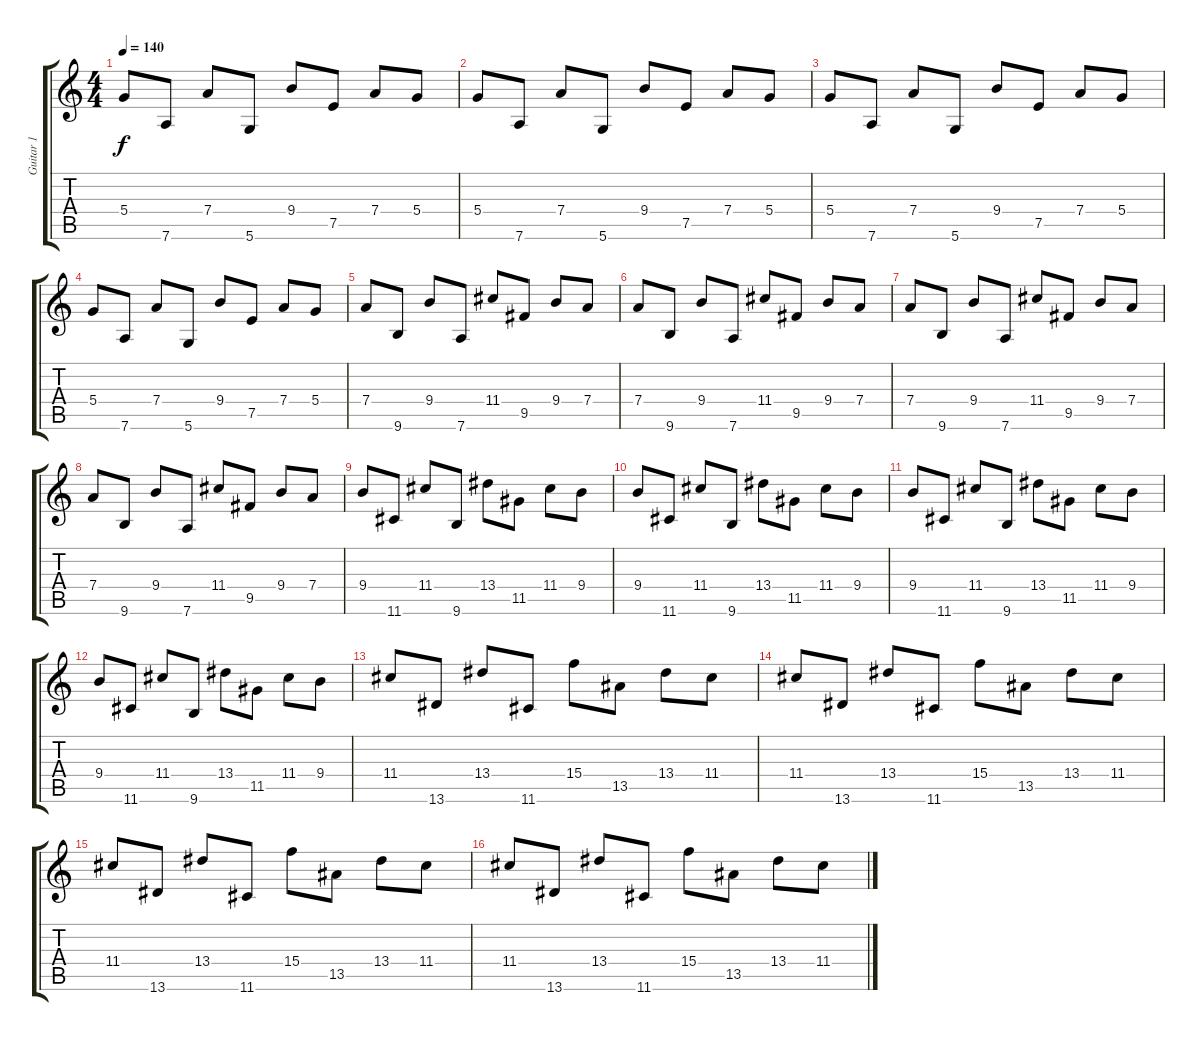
\track ("Guitar 1" "Guitar 1") {instrument distortionguitar}
\staff {score tabs}
\tuning (E4 B3 G3 D3 A2 D2) {hide}
\ts (4 4)
\tempo 140
\clef g2
\ks c
5.4.8{dy f volume 16 instrument overdrivenguitar} 7.6.8 7.4.8 5.6.8 9.4.8 7.5.8 7.4.8 5.4.8 |
5.4.8 7.6.8 7.4.8 5.6.8 9.4.8 7.5.8 7.4.8 5.4.8 |
5.4.8 7.6.8 7.4.8 5.6.8 9.4.8 7.5.8 7.4.8 5.4.8 |
5.4.8 7.6.8 7.4.8 5.6.8 9.4.8 7.5.8 7.4.8 5.4.8 |
7.4.8 9.6.8 9.4.8 7.6.8 11.4.8 9.5.8 9.4.8 7.4.8 |
7.4.8 9.6.8 9.4.8 7.6.8 11.4.8 9.5.8 9.4.8 7.4.8 |
7.4.8 9.6.8 9.4.8 7.6.8 11.4.8 9.5.8 9.4.8 7.4.8 |
7.4.8 9.6.8 9.4.8 7.6.8 11.4.8 9.5.8 9.4.8 7.4.8 |
9.4.8 11.6.8 11.4.8 9.6.8 13.4.8 11.5.8 11.4.8 9.4.8 |
9.4.8 11.6.8 11.4.8 9.6.8 13.4.8 11.5.8 11.4.8 9.4.8 |
9.4.8 11.6.8 11.4.8 9.6.8 13.4.8 11.5.8 11.4.8 9.4.8 |
9.4.8 11.6.8 11.4.8 9.6.8 13.4.8 11.5.8 11.4.8 9.4.8 |
11.4.8 13.6.8 13.4.8 11.6.8 15.4.8 13.5.8 13.4.8 11.4.8 |
11.4.8 13.6.8 13.4.8 11.6.8 15.4.8 13.5.8 13.4.8 11.4.8 |
11.4.8 13.6.8 13.4.8 11.6.8 15.4.8 13.5.8 13.4.8 11.4.8 |
11.4.8 13.6.8 13.4.8 11.6.8 15.4.8 13.5.8 13.4.8 11.4.8
